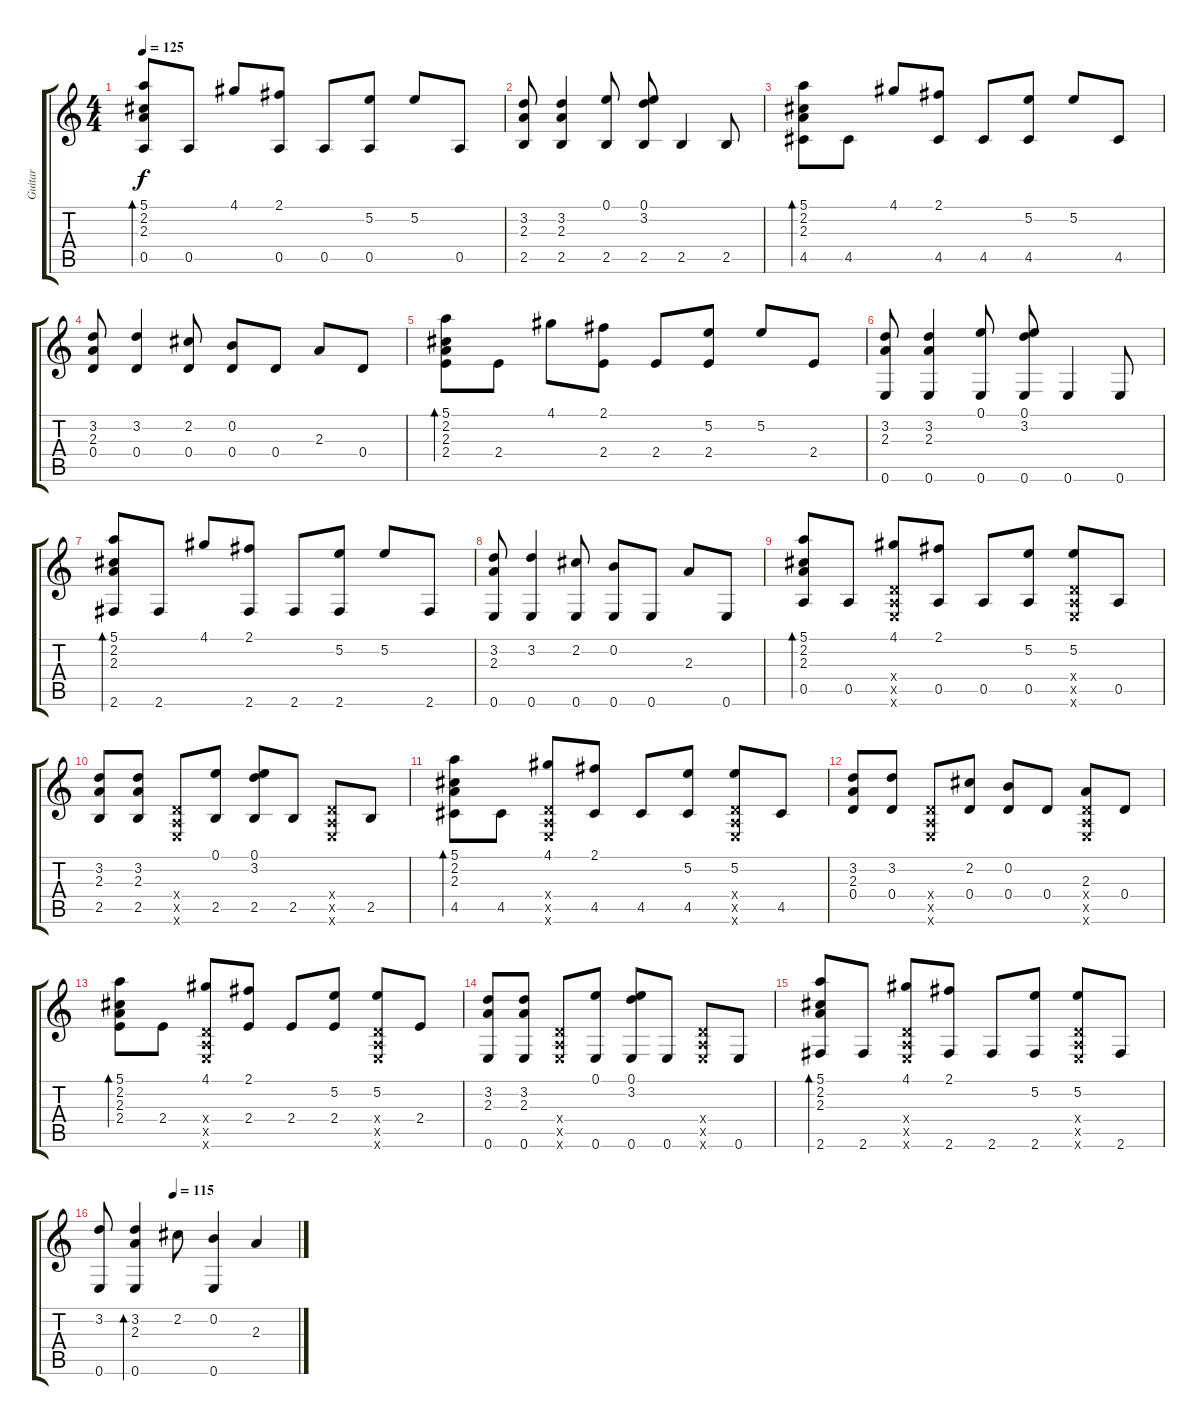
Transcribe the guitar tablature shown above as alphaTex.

\track ("Guitar" "Guitar") {instrument acousticguitarnylon}
\staff {score tabs}
\tuning (E4 B3 G3 D3 A2 E2) {hide}
\ts (4 4)
\tempo 125
\clef g2
\ks c
(5.1 2.2 2.3 0.5).8{bd 120 dy f} 0.5.8 4.1.8 (2.1 0.5).8 0.5.8 (5.2 0.5).8 5.2.8 0.5.8 |
(3.2 2.3 2.5).8 (3.2 2.3 2.5).4 (0.1 2.5).8 (0.1 3.2 2.5).8 2.5.4 2.5.8 |
(5.1 2.2 2.3 4.5).8{bd 120} 4.5.8 4.1.8 (2.1 4.5).8 4.5.8 (5.2 4.5).8 5.2.8 4.5.8 |
(3.2 2.3 0.4).8 (3.2 0.4).4 (2.2 0.4).8 (0.2 0.4).8 0.4.8 2.3.8 0.4.8 |
(5.1 2.2 2.3 2.4).8{bd 120} 2.4.8 4.1.8 (2.1 2.4).8 2.4.8 (5.2 2.4).8 5.2.8 2.4.8 |
(3.2 2.3 0.6).8 (3.2 2.3 0.6).4 (0.1 0.6).8 (0.1 3.2 0.6).8 0.6.4 0.6.8 |
(5.1 2.2 2.3 2.6).8{bd 120} 2.6.8 4.1.8 (2.1 2.6).8 2.6.8 (5.2 2.6).8 5.2.8 2.6.8 |
(3.2 2.3 0.6).8 (3.2 0.6).4 (2.2 0.6).8 (0.2 0.6).8 0.6.8 2.3.8 0.6.8 |
(5.1 2.2 2.3 0.5).8{bd 120} 0.5.8 (4.1 0.4{x} 0.5{x} 0.6{x}).8 (2.1 0.5).8 0.5.8 (5.2 0.5).8 (5.2 0.4{x} 0.5{x} 0.6{x}).8 0.5.8 |
(3.2 2.3 2.5).8 (3.2 2.3 2.5).8 (0.4{x} 0.5{x} 0.6{x}).8 (0.1 2.5).8 (0.1 3.2 2.5).8 2.5.8 (0.4{x} 0.5{x} 0.6{x}).8 2.5.8 |
(5.1 2.2 2.3 4.5).8{bd 120} 4.5.8 (4.1 0.4{x} 0.5{x} 0.6{x}).8 (2.1 4.5).8 4.5.8 (5.2 4.5).8 (5.2 0.4{x} 0.5{x} 0.6{x}).8 4.5.8 |
(3.2 2.3 0.4).8 (3.2 0.4).8 (0.4{x} 0.5{x} 0.6{x}).8 (2.2 0.4).8 (0.2 0.4).8 0.4.8 (2.3 0.4{x} 0.5{x} 0.6{x}).8 0.4.8 |
(5.1 2.2 2.3 2.4).8{bd 120} 2.4.8 (4.1 0.4{x} 0.5{x} 0.6{x}).8 (2.1 2.4).8 2.4.8 (5.2 2.4).8 (5.2 0.4{x} 0.5{x} 0.6{x}).8 2.4.8 |
(3.2 2.3 0.6).8 (3.2 2.3 0.6).8 (0.4{x} 0.5{x} 0.6{x}).8 (0.1 0.6).8 (0.1 3.2 0.6).8 0.6.8 (0.4{x} 0.5{x} 0.6{x}).8 0.6.8 |
(5.1 2.2 2.3 2.6).8{bd 120} 2.6.8 (4.1 0.4{x} 0.5{x} 0.6{x}).8 (2.1 2.6).8 2.6.8 (5.2 2.6).8 (5.2 0.4{x} 0.5{x} 0.6{x}).8 2.6.8 |
\tempo (115 0.375)
(3.2 0.6).8 (3.2 2.3 0.6).4{bd 120} 2.2.8 (0.2 0.6).4 2.3.4
